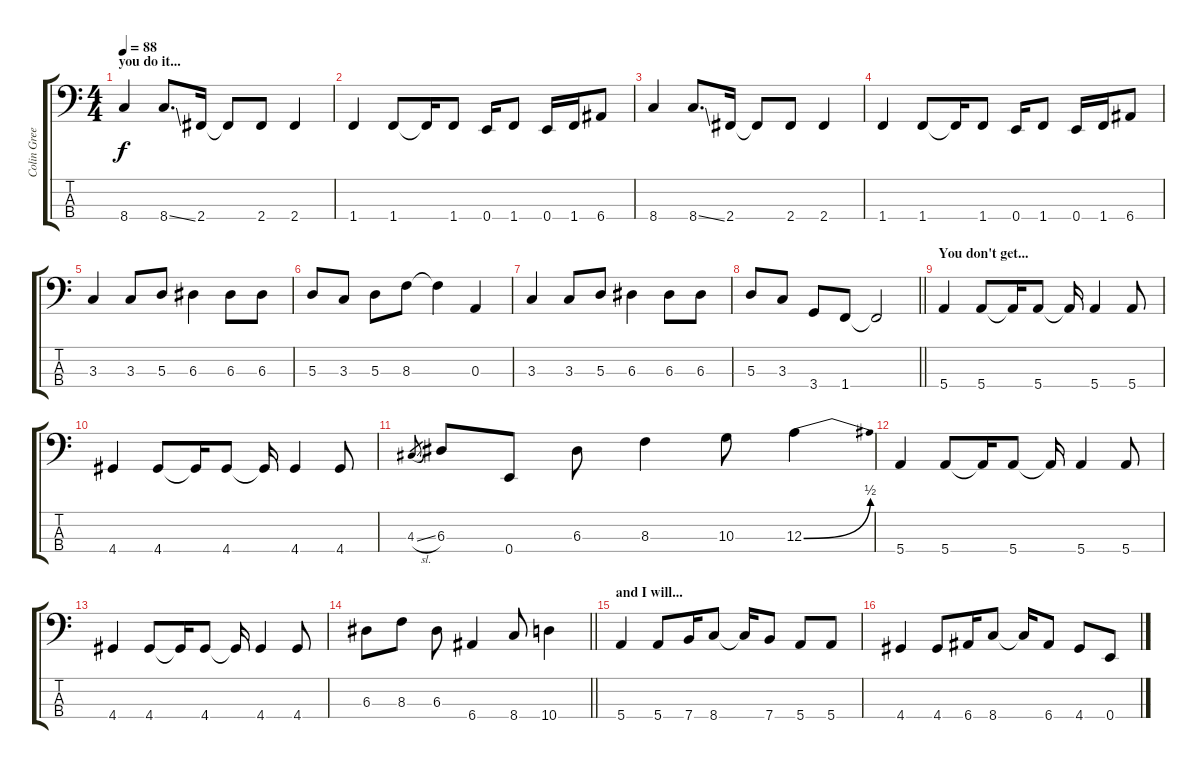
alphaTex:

\track ("Colin Greenwood" "Colin Gree") {instrument electricbassfinger}
\staff {score tabs}
\tuning (G2 D2 A1 E1) {hide}
\ts (4 4)
\section ("" "you do it...")
\tempo 88
\clef f4
\ks c
8.4.4{dy f} 8.4{ss}.8{d} 2.4.16 2.4{t}.8 2.4.8 2.4.4 |
1.4.4 1.4.8 1.4{t}.16 1.4.8 0.4.16 1.4.8 0.4.16 1.4.16 6.4.8 |
8.4.4 8.4{ss}.8{d} 2.4.16 2.4{t}.8 2.4.8 2.4.4 |
1.4.4 1.4.8 1.4{t}.16 1.4.8 0.4.16 1.4.8 0.4.16 1.4.16 6.4.8 |
3.3.4 3.3.8 5.3.8 6.3.4 6.3.8 6.3.8 |
5.3.8 3.3.8 5.3.8 8.3.8 8.3{t}.4 0.3.4 |
3.3.4 3.3.8 5.3.8 6.3.4 6.3.8 6.3.8 |
\barLineRight lightlight
5.3.8 3.3.8 3.4.8 1.4.8 1.4{t}.2 |
\section ("" "You don't get...")
5.4.4 5.4.8 5.4{t}.16 5.4.8 5.4{t}.16 5.4.4 5.4.8 |
4.4.4 4.4.8 4.4{t}.16 4.4.8 4.4{t}.16 4.4.4 4.4.8 |
4.3{sl}.8{gr} 6.3.8 0.4.8 6.3.8 8.3.4 10.3.8 12.3{be (bend 0 0 60 2)}.4 |
5.4.4 5.4.8 5.4{t}.16 5.4.8 5.4{t}.16 5.4.4 5.4.8 |
4.4.4 4.4.8 4.4{t}.16 4.4.8 4.4{t}.16 4.4.4 4.4.8 |
\barLineRight lightlight
6.3.8 8.3.8 6.3.8 6.4.4 8.4.8 10.4.4 |
\section ("" "and I will...")
5.4.4 5.4.8 7.4.16 8.4.8 8.4{t}.16 7.4.8 5.4.8 5.4.8 |
4.4.4 4.4.8 6.4.16 8.4.8 8.4{t}.16 6.4.8 4.4.8 0.4.8
